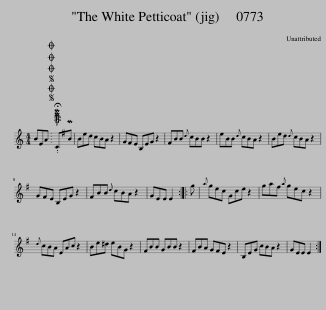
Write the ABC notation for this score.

X:1
L:1/8
M:4/4
I:linebreak $
K:C
V:1 treble
V:1
 BEA |SOSOOO .!fermata!PMTuCMB | Bed cBA z2 | G^FE B,EG z2 | ^FBB{d} cBB z2 | %5
 eBB{d} cBA z2 | Bed{d} cBA z2 |$ G^FE B,EG z2 | ^FBB{d} cBA z2 | GEE E2 :: %10
 g |{a} gec Gce z2 | ga^f{a} gec z2 |${d} cBA EAc z2 | Be^d eBG z2 | %15
 ^FBB GBB z2 | ^FBA GFE z2 | B,EG cBA z2 | GEE E2 :| %19
